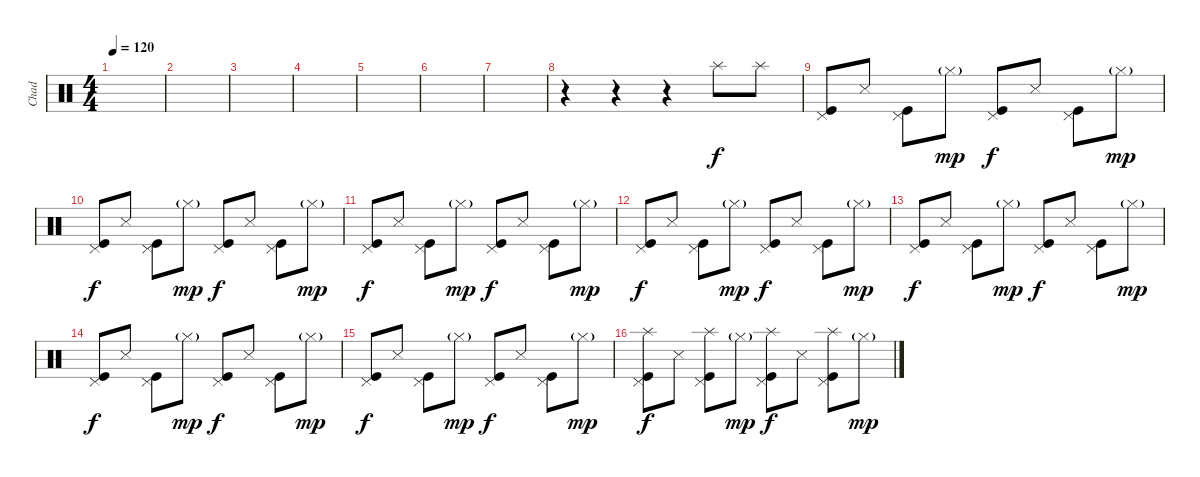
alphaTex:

\track ("Chad" "Chad") {instrument percussion}
\staff {score}
\articulation defaults
\ts (4 4)
\tempo 120
\clef neutral
\ks c
|
|
|
|
|
|
|
r.4 r.4 r.4 "Splash (hit)".8 "Splash (hit)".8 |
("Pedal Hi-Hat (hit)" "Kick (hit)").8{volume 13} "Snare (side stick) 3".8 ("Pedal Hi-Hat (hit)" "Kick (hit)").8 "Hi-Hat (closed)"{g}.8{dy mp volume 9} ("Pedal Hi-Hat (hit)" "Kick (hit)").8{dy f volume 13} "Snare (side stick) 3".8 ("Pedal Hi-Hat (hit)" "Kick (hit)").8 "Hi-Hat (closed)"{g}.8{dy mp volume 9} |
("Pedal Hi-Hat (hit)" "Kick (hit)").8{dy f volume 13} "Snare (side stick) 3".8 ("Pedal Hi-Hat (hit)" "Kick (hit)").8 "Hi-Hat (closed)"{g}.8{dy mp volume 9} ("Pedal Hi-Hat (hit)" "Kick (hit)").8{dy f volume 13} "Snare (side stick) 3".8 ("Pedal Hi-Hat (hit)" "Kick (hit)").8 "Hi-Hat (closed)"{g}.8{dy mp volume 9} |
("Pedal Hi-Hat (hit)" "Kick (hit)").8{dy f volume 13} "Snare (side stick) 3".8 ("Pedal Hi-Hat (hit)" "Kick (hit)").8 "Hi-Hat (closed)"{g}.8{dy mp volume 9} ("Pedal Hi-Hat (hit)" "Kick (hit)").8{dy f volume 13} "Snare (side stick) 3".8 ("Pedal Hi-Hat (hit)" "Kick (hit)").8 "Hi-Hat (closed)"{g}.8{dy mp volume 9} |
("Pedal Hi-Hat (hit)" "Kick (hit)").8{dy f volume 13} "Snare (side stick) 3".8 ("Pedal Hi-Hat (hit)" "Kick (hit)").8 "Hi-Hat (closed)"{g}.8{dy mp volume 9} ("Pedal Hi-Hat (hit)" "Kick (hit)").8{dy f volume 13} "Snare (side stick) 3".8 ("Pedal Hi-Hat (hit)" "Kick (hit)").8 "Hi-Hat (closed)"{g}.8{dy mp volume 9} |
("Pedal Hi-Hat (hit)" "Kick (hit)").8{dy f volume 13} "Snare (side stick) 3".8 ("Pedal Hi-Hat (hit)" "Kick (hit)").8 "Hi-Hat (closed)"{g}.8{dy mp volume 9} ("Pedal Hi-Hat (hit)" "Kick (hit)").8{dy f volume 13} "Snare (side stick) 3".8 ("Pedal Hi-Hat (hit)" "Kick (hit)").8 "Hi-Hat (closed)"{g}.8{dy mp volume 9} |
("Pedal Hi-Hat (hit)" "Kick (hit)").8{dy f volume 13} "Snare (side stick) 3".8 ("Pedal Hi-Hat (hit)" "Kick (hit)").8 "Hi-Hat (closed)"{g}.8{dy mp volume 9} ("Pedal Hi-Hat (hit)" "Kick (hit)").8{dy f volume 13} "Snare (side stick) 3".8 ("Pedal Hi-Hat (hit)" "Kick (hit)").8 "Hi-Hat (closed)"{g}.8{dy mp volume 9} |
("Pedal Hi-Hat (hit)" "Kick (hit)").8{dy f volume 13} "Snare (side stick) 3".8 ("Pedal Hi-Hat (hit)" "Kick (hit)").8 "Hi-Hat (closed)"{g}.8{dy mp volume 9} ("Pedal Hi-Hat (hit)" "Kick (hit)").8{dy f volume 13} "Snare (side stick) 3".8 ("Pedal Hi-Hat (hit)" "Kick (hit)").8 "Hi-Hat (closed)"{g}.8{dy mp volume 9} |
("Pedal Hi-Hat (hit)" "Splash (hit)" "Kick (hit)").8{dy f volume 13} "Snare (side stick) 3".8 ("Pedal Hi-Hat (hit)" "Splash (hit)" "Kick (hit)").8 "Hi-Hat (closed)"{g}.8{dy mp volume 9} ("Pedal Hi-Hat (hit)" "Splash (hit)" "Kick (hit)").8{dy f volume 13} "Snare (side stick) 3".8 ("Pedal Hi-Hat (hit)" "Splash (hit)" "Kick (hit)").8 "Hi-Hat (closed)"{g}.8{dy mp volume 9}
